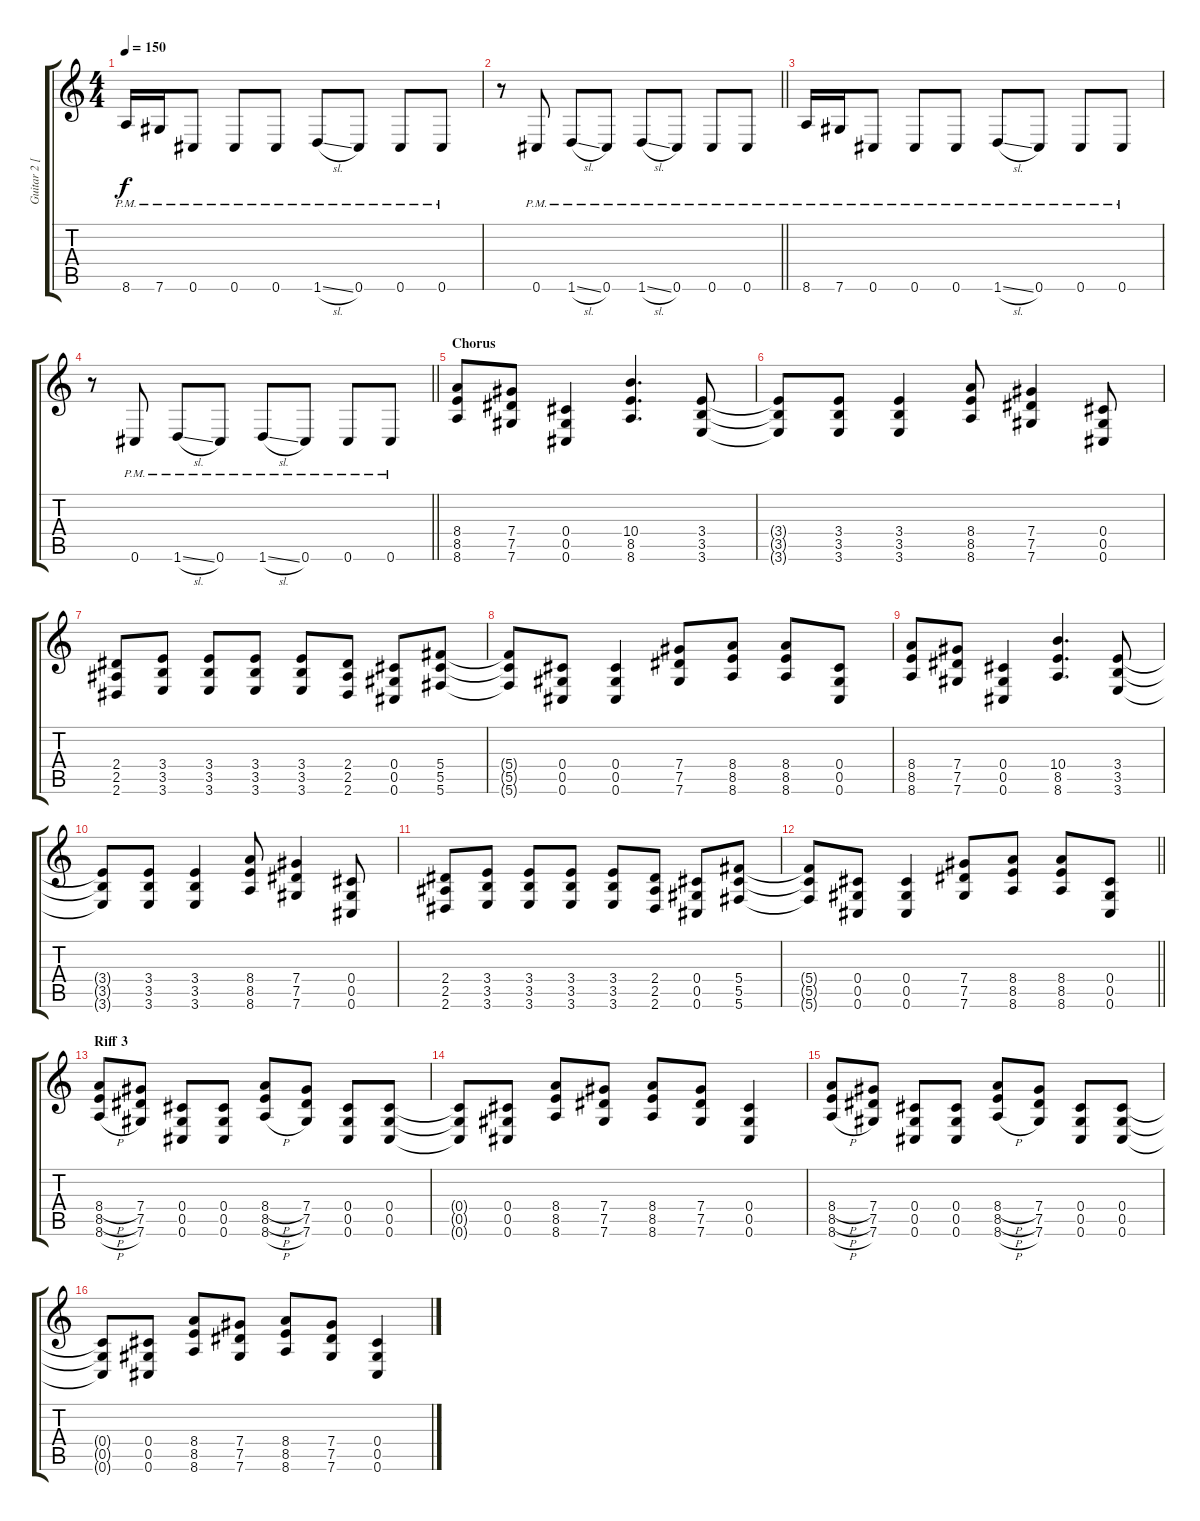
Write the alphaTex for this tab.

\track ("Guitar 2 [Mike Shinoda]" "Guitar 2 [") {instrument overdrivenguitar}
\staff {score tabs}
\tuning (Eb4 Bb3 Gb3 Db3 Ab2 Db2) {hide}
\ts (4 4)
\tempo 150
\clef g2
\ks c
8.6{pm}.16{dy f} 7.6{pm}.16 0.6{pm}.8 0.6{pm}.8 0.6{pm}.8 1.6{sl pm}.8 0.6{pm}.8 0.6{pm}.8 0.6{pm}.8 |
\barLineRight lightlight
r.8 0.6{pm}.8 1.6{sl pm}.8 0.6{pm}.8 1.6{sl pm}.8 0.6{pm}.8 0.6{pm}.8 0.6{pm}.8 |
8.6{pm}.16 7.6{pm}.16 0.6{pm}.8 0.6{pm}.8 0.6{pm}.8 1.6{sl pm}.8 0.6{pm}.8 0.6{pm}.8 0.6{pm}.8 |
\barLineRight lightlight
r.8 0.6{pm}.8 1.6{sl pm}.8 0.6{pm}.8 1.6{sl pm}.8 0.6{pm}.8 0.6{pm}.8 0.6{pm}.8 |
\section ("" "Chorus")
(8.4 8.5 8.6).8 (7.4 7.5 7.6).8 (0.4 0.5 0.6).4 (10.4 8.5 8.6).4{d} (3.4 3.5 3.6).8 |
(3.4{t} 3.5{t} 3.6{t}).8 (3.4 3.5 3.6).8 (3.4 3.5 3.6).4 (8.4 8.5 8.6).8 (7.4 7.5 7.6).4 (0.4 0.5 0.6).8 |
(2.4 2.5 2.6).8 (3.4 3.5 3.6).8 (3.4 3.5 3.6).8 (3.4 3.5 3.6).8 (3.4 3.5 3.6).8 (2.4 2.5 2.6).8 (0.4 0.5 0.6).8 (5.4 5.5 5.6).8 |
(5.4{t} 5.5{t} 5.6{t}).8 (0.4 0.5 0.6).8 (0.4 0.5 0.6).4 (7.4 7.5 7.6).8 (8.4 8.5 8.6).8 (8.4 8.5 8.6).8 (0.4 0.5 0.6).8 |
(8.4 8.5 8.6).8 (7.4 7.5 7.6).8 (0.4 0.5 0.6).4 (10.4 8.5 8.6).4{d} (3.4 3.5 3.6).8 |
(3.4{t} 3.5{t} 3.6{t}).8 (3.4 3.5 3.6).8 (3.4 3.5 3.6).4 (8.4 8.5 8.6).8 (7.4 7.5 7.6).4 (0.4 0.5 0.6).8 |
(2.4 2.5 2.6).8 (3.4 3.5 3.6).8 (3.4 3.5 3.6).8 (3.4 3.5 3.6).8 (3.4 3.5 3.6).8 (2.4 2.5 2.6).8 (0.4 0.5 0.6).8 (5.4 5.5 5.6).8 |
\barLineRight lightlight
(5.4{t} 5.5{t} 5.6{t}).8 (0.4 0.5 0.6).8 (0.4 0.5 0.6).4 (7.4 7.5 7.6).8 (8.4 8.5 8.6).8 (8.4 8.5 8.6).8 (0.4 0.5 0.6).8 |
\section ("" "Riff 3")
(8.4{h} 8.5{h} 8.6{h}).8{volume 13} (7.4 7.5 7.6).8 (0.4 0.5 0.6).8 (0.4 0.5 0.6).8 (8.4{h} 8.5{h} 8.6{h}).8 (7.4 7.5 7.6).8 (0.4 0.5 0.6).8 (0.4 0.5 0.6).8 |
(0.4{t} 0.5{t} 0.6{t}).8 (0.4 0.5 0.6).8 (8.4 8.5 8.6).8 (7.4 7.5 7.6).8 (8.4 8.5 8.6).8 (7.4 7.5 7.6).8 (0.4 0.5 0.6).4 |
(8.4{h} 8.5{h} 8.6{h}).8 (7.4 7.5 7.6).8 (0.4 0.5 0.6).8 (0.4 0.5 0.6).8 (8.4{h} 8.5{h} 8.6{h}).8 (7.4 7.5 7.6).8 (0.4 0.5 0.6).8 (0.4 0.5 0.6).8 |
(0.4{t} 0.5{t} 0.6{t}).8 (0.4 0.5 0.6).8 (8.4 8.5 8.6).8 (7.4 7.5 7.6).8 (8.4 8.5 8.6).8 (7.4 7.5 7.6).8 (0.4 0.5 0.6).4
